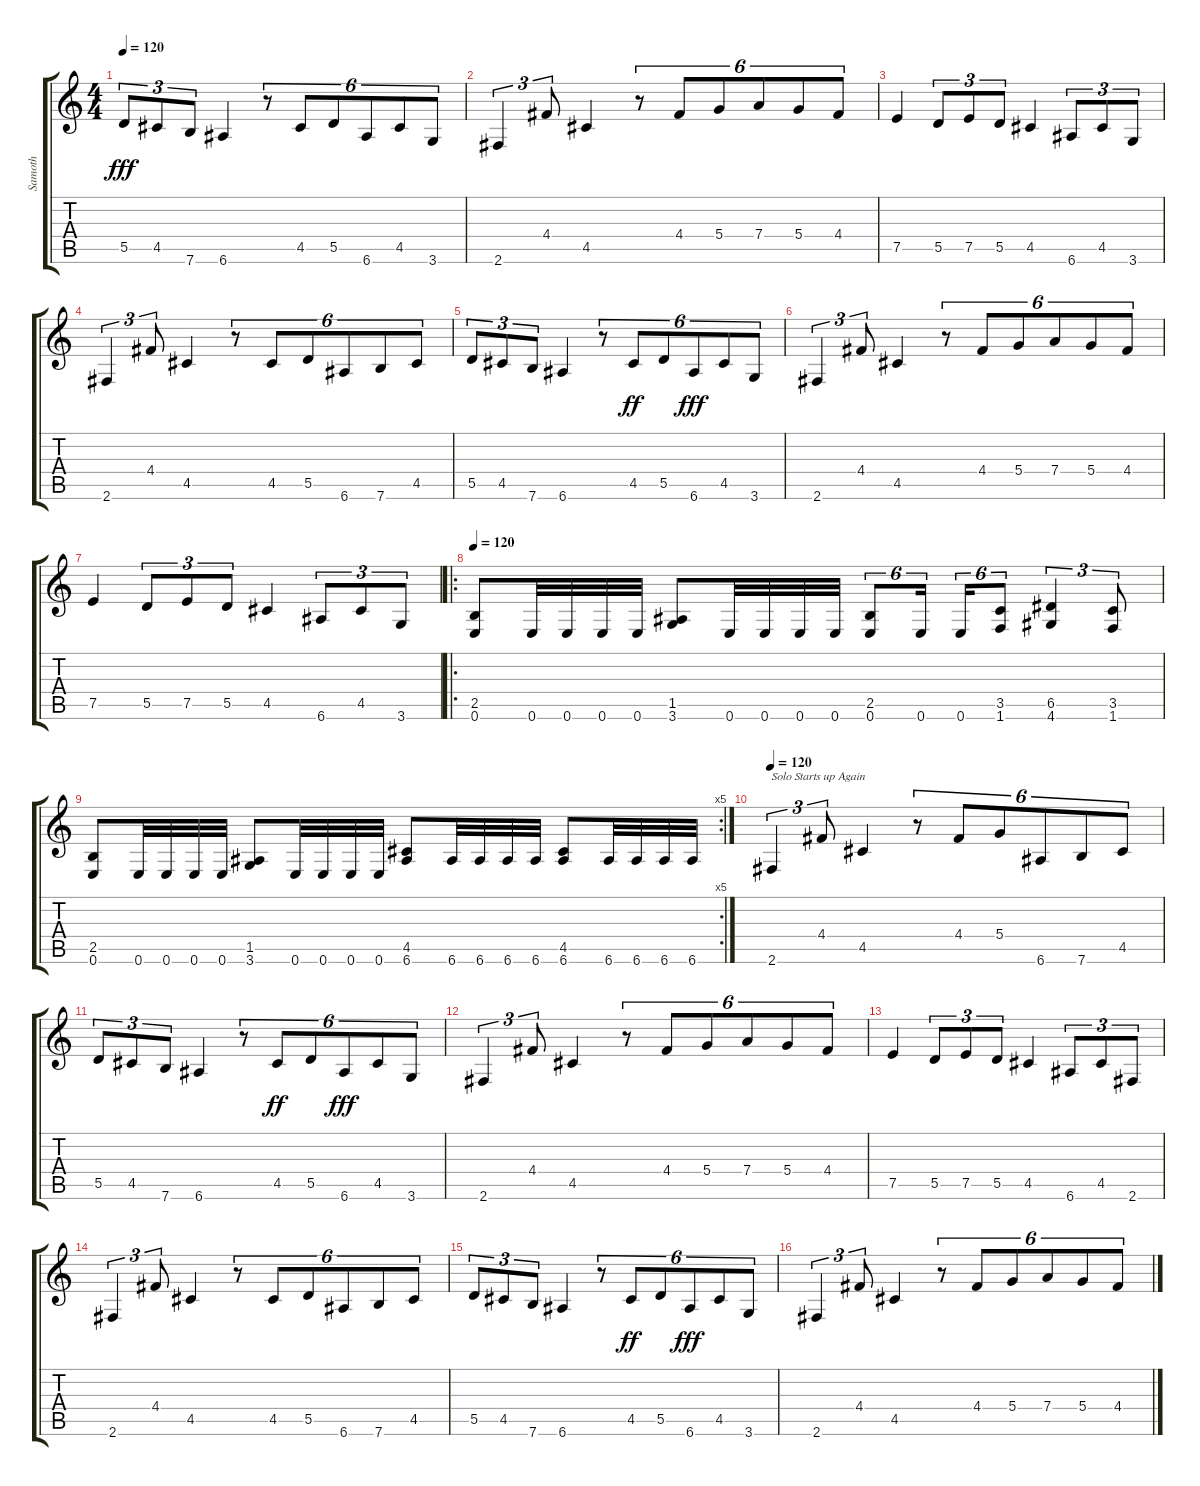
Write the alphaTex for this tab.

\track ("Samoth" "Samoth") {instrument distortionguitar}
\staff {score tabs}
\tuning (E4 B3 G3 D3 A2 E2) {hide}
\ts (4 4)
\tempo 120
\clef g2
\ks c
5.5.8{tu (3 2) dy fff} 4.5.8{tu (3 2)} 7.6.8{tu (3 2)} 6.6.4 r.8{tu (6 4)} 4.5.8{tu (6 4)} 5.5.8{tu (6 4)} 6.6.8{tu (6 4)} 4.5.8{tu (6 4)} 3.6.8{tu (6 4)} |
2.6.4{tu (3 2)} 4.4.8{tu (3 2)} 4.5.4 r.8{tu (6 4)} 4.4.8{tu (6 4)} 5.4.8{tu (6 4)} 7.4.8{tu (6 4)} 5.4.8{tu (6 4)} 4.4.8{tu (6 4)} |
7.5.4 5.5.8{tu (3 2)} 7.5.8{tu (3 2)} 5.5.8{tu (3 2)} 4.5.4 6.6.8{tu (3 2)} 4.5.8{tu (3 2)} 3.6.8{tu (3 2)} |
2.6.4{tu (3 2)} 4.4.8{tu (3 2)} 4.5.4 r.8{tu (6 4)} 4.5.8{tu (6 4)} 5.5.8{tu (6 4)} 6.6.8{tu (6 4)} 7.6.8{tu (6 4)} 4.5.8{tu (6 4)} |
5.5.8{tu (3 2)} 4.5.8{tu (3 2)} 7.6.8{tu (3 2)} 6.6.4 r.8{tu (6 4)} 4.5.8{tu (6 4) dy ff} 5.5.8{tu (6 4)} 6.6.8{tu (6 4) dy fff} 4.5.8{tu (6 4)} 3.6.8{tu (6 4)} |
2.6.4{tu (3 2)} 4.4.8{tu (3 2)} 4.5.4 r.8{tu (6 4)} 4.4.8{tu (6 4)} 5.4.8{tu (6 4)} 7.4.8{tu (6 4)} 5.4.8{tu (6 4)} 4.4.8{tu (6 4)} |
7.5.4 5.5.8{tu (3 2)} 7.5.8{tu (3 2)} 5.5.8{tu (3 2)} 4.5.4 6.6.8{tu (3 2)} 4.5.8{tu (3 2)} 3.6.8{tu (3 2)} |
\ro
\tempo 120
(2.5 0.6).8 0.6.32 0.6.32 0.6.32 0.6.32 (1.5 3.6).8 0.6.32 0.6.32 0.6.32 0.6.32 (2.5 0.6).8{tu (6 4)} 0.6.16{tu (6 4)} 0.6.16{tu (6 4)} (3.5 1.6).8{tu (6 4)} (6.5 4.6).4{tu (3 2)} (3.5 1.6).8{tu (3 2)} |
\rc 5
(2.5 0.6).8 0.6.32 0.6.32 0.6.32 0.6.32 (1.5 3.6).8 0.6.32 0.6.32 0.6.32 0.6.32 (4.5 6.6).8 6.6.32 6.6.32 6.6.32 6.6.32 (4.5 6.6).8 6.6.32 6.6.32 6.6.32 6.6.32 |
\tempo 120
2.6.4{tu (3 2) txt "Solo Starts up Again"} 4.4.8{tu (3 2)} 4.5.4 r.8{tu (6 4)} 4.4.8{tu (6 4)} 5.4.8{tu (6 4)} 6.6.8{tu (6 4)} 7.6.8{tu (6 4)} 4.5.8{tu (6 4)} |
5.5.8{tu (3 2)} 4.5.8{tu (3 2)} 7.6.8{tu (3 2)} 6.6.4 r.8{tu (6 4)} 4.5.8{tu (6 4) dy ff} 5.5.8{tu (6 4)} 6.6.8{tu (6 4) dy fff} 4.5.8{tu (6 4)} 3.6.8{tu (6 4)} |
2.6.4{tu (3 2)} 4.4.8{tu (3 2)} 4.5.4 r.8{tu (6 4)} 4.4.8{tu (6 4)} 5.4.8{tu (6 4)} 7.4.8{tu (6 4)} 5.4.8{tu (6 4)} 4.4.8{tu (6 4)} |
7.5.4 5.5.8{tu (3 2)} 7.5.8{tu (3 2)} 5.5.8{tu (3 2)} 4.5.4 6.6.8{tu (3 2)} 4.5.8{tu (3 2)} 2.6.8{tu (3 2)} |
2.6.4{tu (3 2)} 4.4.8{tu (3 2)} 4.5.4 r.8{tu (6 4)} 4.5.8{tu (6 4)} 5.5.8{tu (6 4)} 6.6.8{tu (6 4)} 7.6.8{tu (6 4)} 4.5.8{tu (6 4)} |
5.5.8{tu (3 2)} 4.5.8{tu (3 2)} 7.6.8{tu (3 2)} 6.6.4 r.8{tu (6 4)} 4.5.8{tu (6 4) dy ff} 5.5.8{tu (6 4)} 6.6.8{tu (6 4) dy fff} 4.5.8{tu (6 4)} 3.6.8{tu (6 4)} |
2.6.4{tu (3 2)} 4.4.8{tu (3 2)} 4.5.4 r.8{tu (6 4)} 4.4.8{tu (6 4)} 5.4.8{tu (6 4)} 7.4.8{tu (6 4)} 5.4.8{tu (6 4)} 4.4.8{tu (6 4)}
